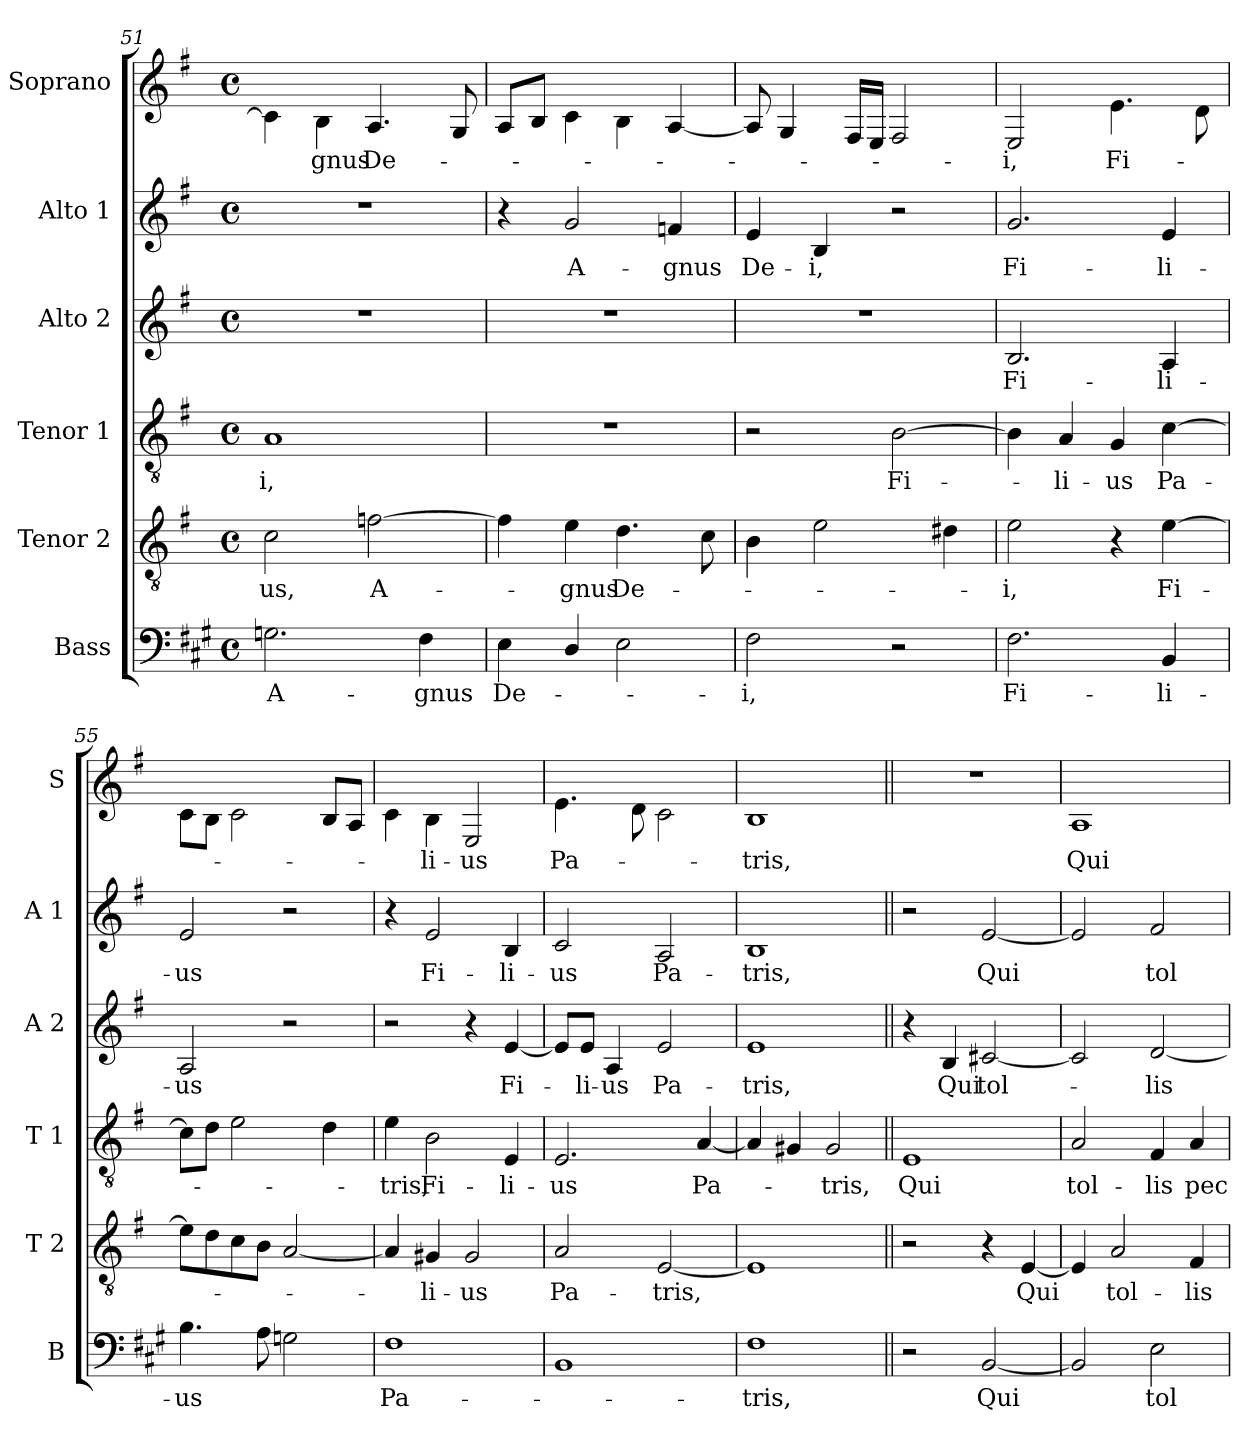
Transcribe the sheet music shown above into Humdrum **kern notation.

**kern	**text	**kern	**text	**kern	**text	**kern	**text	**kern	**text	**kern	**text
*part6	*part6	*part5	*part5	*part4	*part4	*part3	*part3	*part2	*part2	*part1	*part1
*staff6	*staff6	*staff5	*staff5	*staff4	*staff4	*staff3	*staff3	*staff2	*staff2	*staff1	*staff1
*I"Bass	*	*I"Tenor 2	*	*I"Tenor 1	*	*I"Alto 2	*	*I"Alto 1	*	*I"Soprano	*
*I'B	*	*I'T 2	*	*I'T 1	*	*I'A 2	*	*I'A 1	*	*I'S	*
*clefF4	*	*clefGv2	*	*clefGv2	*	*clefG2	*	*clefG2	*	*clefG2	*
*ITrd1c2	*	*	*	*	*	*	*	*	*	*ITrd-7c-12	*
*k[f#]	*	*k[f#]	*	*k[f#]	*	*k[f#]	*	*k[f#]	*	*k[f#]	*
*G:	*	*G:	*	*G:	*	*G:	*	*G:	*	*G:	*
*M4/4	*	*M4/4	*	*M4/4	*	*M4/4	*	*M4/4	*	*M4/4	*
*met(c)	*	*met(c)	*	*met(c)	*	*met(c)	*	*met(c)	*	*met(c)	*
=51	=51	=51	=51	=51	=51	=51	=51	=51	=51	=51	=51
2.Fn\	A-	2c\	-us,	1A	-i,	1r	.	1r	.	4cc\]	.
.	.	.	.	.	.	.	.	.	.	4b\	-gnus
.	.	[2fn\	A-	.	.	.	.	.	.	4.a/	De-
4E\	-gnus	.	.	.	.	.	.	.	.	.	.
.	.	.	.	.	.	.	.	.	.	8g/	.
=52	=52	=52	=52	=52	=52	=52	=52	=52	=52	=52	=52
4D\	De-	4f\]	.	1r	.	1r	.	4r	.	8a/L	.
.	.	.	.	.	.	.	.	.	.	8b/J	.
4C/	.	4e\	-gnus	.	.	.	.	2g/	A-	4cc\	.
2D\	.	4.d\	De-	.	.	.	.	.	.	4b\	.
.	.	.	.	.	.	.	.	4fn/	-gnus	[4a/	.
.	.	8c\	.	.	.	.	.	.	.	.	.
=53	=53	=53	=53	=53	=53	=53	=53	=53	=53	=53	=53
2E\	-i,	4B\	.	2r	.	1r	.	4e/	De-	8a/]	.
.	.	.	.	.	.	.	.	.	.	4g/	.
.	.	2e\	.	.	.	.	.	4B/	-i,	.	.
.	.	.	.	.	.	.	.	.	.	16f#/LL	.
.	.	.	.	.	.	.	.	.	.	16e/JJ	.
2r	.	.	.	[2B\	Fi-	.	.	2r	.	2f#/	.
.	.	4d#X\	.	.	.	.	.	.	.	.	.
=54	=54	=54	=54	=54	=54	=54	=54	=54	=54	=54	=54
2.E\	Fi-	2e\	-i,	4B\]	.	2.B/	Fi-	2.g/	Fi-	2e/	-i,
.	.	.	.	4A/	-li-	.	.	.	.	.	.
.	.	4r	.	4G/	-us	.	.	.	.	4.ee\	Fi-
4AA/	-li-	[4e\	Fi-	[4c\	Pa-	4A/	-li-	4e/	-li-	.	.
.	.	.	.	.	.	.	.	.	.	8dd\	.
!!LO:PB:g=z
=55	=55	=55	=55	=55	=55	=55	=55	=55	=55	=55	=55
4.A\	-us	8e\L]	.	8c\L]	.	2A/	-us	2e/	-us	8cc\L	.
.	.	8d\	.	8d\J	.	.	.	.	.	8b\J	.
.	.	8c\	.	2e\	.	.	.	.	.	2cc\	.
8G\	.	8B\J	.	.	.	.	.	.	.	.	.
2Fn\	.	[2A/	.	.	.	2r	.	2r	.	.	.
.	.	.	.	4d\	.	.	.	.	.	8b/L	.
.	.	.	.	.	.	.	.	.	.	8a/J	.
=56	=56	=56	=56	=56	=56	=56	=56	=56	=56	=56	=56
1E	Pa-	4A/]	.	4e\	-tris,	2r	.	4r	.	4cc\	.
.	.	4G#X/	-li-	2B\	Fi-	.	.	2e/	Fi-	4b\	-li-
.	.	2G#/	-us	.	.	4r	.	.	.	2e/	-us
.	.	.	.	4E/	-li-	[4e/	Fi-	4B/	-li-	.	.
=57	=57	=57	=57	=57	=57	=57	=57	=57	=57	=57	=57
1AA	.	2A/	Pa-	2.E/	-us	8e/L]	.	2c/	-us	4.ee\	Pa-
.	.	.	.	.	.	8e/J	-li-	.	.	.	.
.	.	.	.	.	.	4A/	-us	.	.	.	.
.	.	.	.	.	.	.	.	.	.	8dd\	.
.	.	[2E/	-tris,	.	.	2e/	Pa-	2A/	Pa-	2cc\	.
.	.	.	.	[4A/	Pa-	.	.	.	.	.	.
=58	=58	=58	=58	=58	=58	=58	=58	=58	=58	=58	=58
1E	-tris,	1E]	.	4A/]	.	1e	-tris,	1B	-tris,	1b	-tris,
.	.	.	.	4G#X/	.	.	.	.	.	.	.
.	.	.	.	2G#/	-tris,	.	.	.	.	.	.
=59||	=59||	=59||	=59||	=59||	=59||	=59||	=59||	=59||	=59||	=59||	=59||
2r	.	2r	.	1E	Qui	4r	.	2r	.	1r	.
.	.	.	.	.	.	4B/	Qui	.	.	.	.
[2AA/	Qui	4r	.	.	.	[2c#X/	tol-	[2e/	Qui	.	.
.	.	[4E/	Qui	.	.	.	.	.	.	.	.
=60	=60	=60	=60	=60	=60	=60	=60	=60	=60	=60	=60
2AA/]	.	4E/]	.	2A/	tol-	2c#/]	.	2e/]	.	1a	Qui
.	.	2A/	tol-	.	.	.	.	.	.	.	.
2D\	tol-	.	.	4F#/	-lis	[2d/	-lis	2f#/	tol-	.	.
.	.	4F#/	-lis	4A/	pec-	.	.	.	.	.	.
=	=	=	=	=	=	=	=	=	=	=	=
*-	*-	*-	*-	*-	*-	*-	*-	*-	*-	*-	*-
